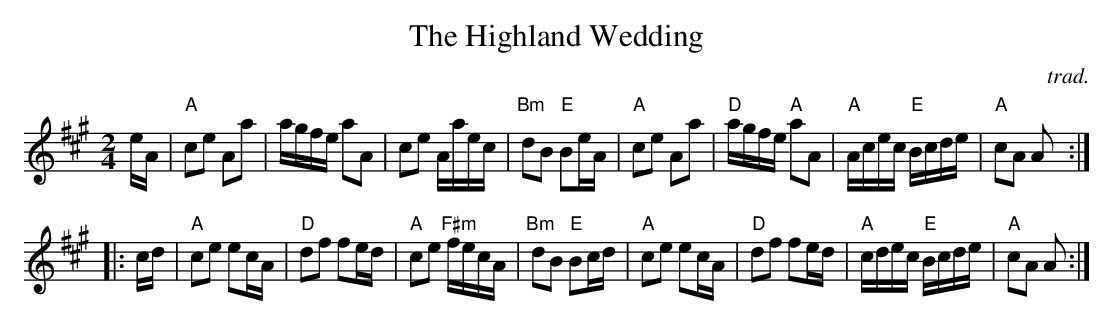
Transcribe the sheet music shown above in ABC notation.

X:1
T: The Highland Wedding
C: trad.
M: 2/4
L: 1/8
K: A
e/A/ |\
"A"ce Aa | a/g/f/e/ aA | ce A/a/e/c/ | "Bm"dB "E"Be/A/ |\
"A"ce Aa | "D"a/g/f/e/ "A"aA | "A"A/c/e/c/ "E"B/c/d/e/ | "A"cA A :|
|: c/d/ |\
"A"ce ec/A/ | "D"df fe/d/ | "A"ce "F#m"f/e/c/A/ | "Bm"dB "E"Bc/d/ |\
"A"ce ec/A/ | "D"df fe/d/ | "A"c/d/e/c/ "E"B/c/d/e/ | "A"cA A :|
